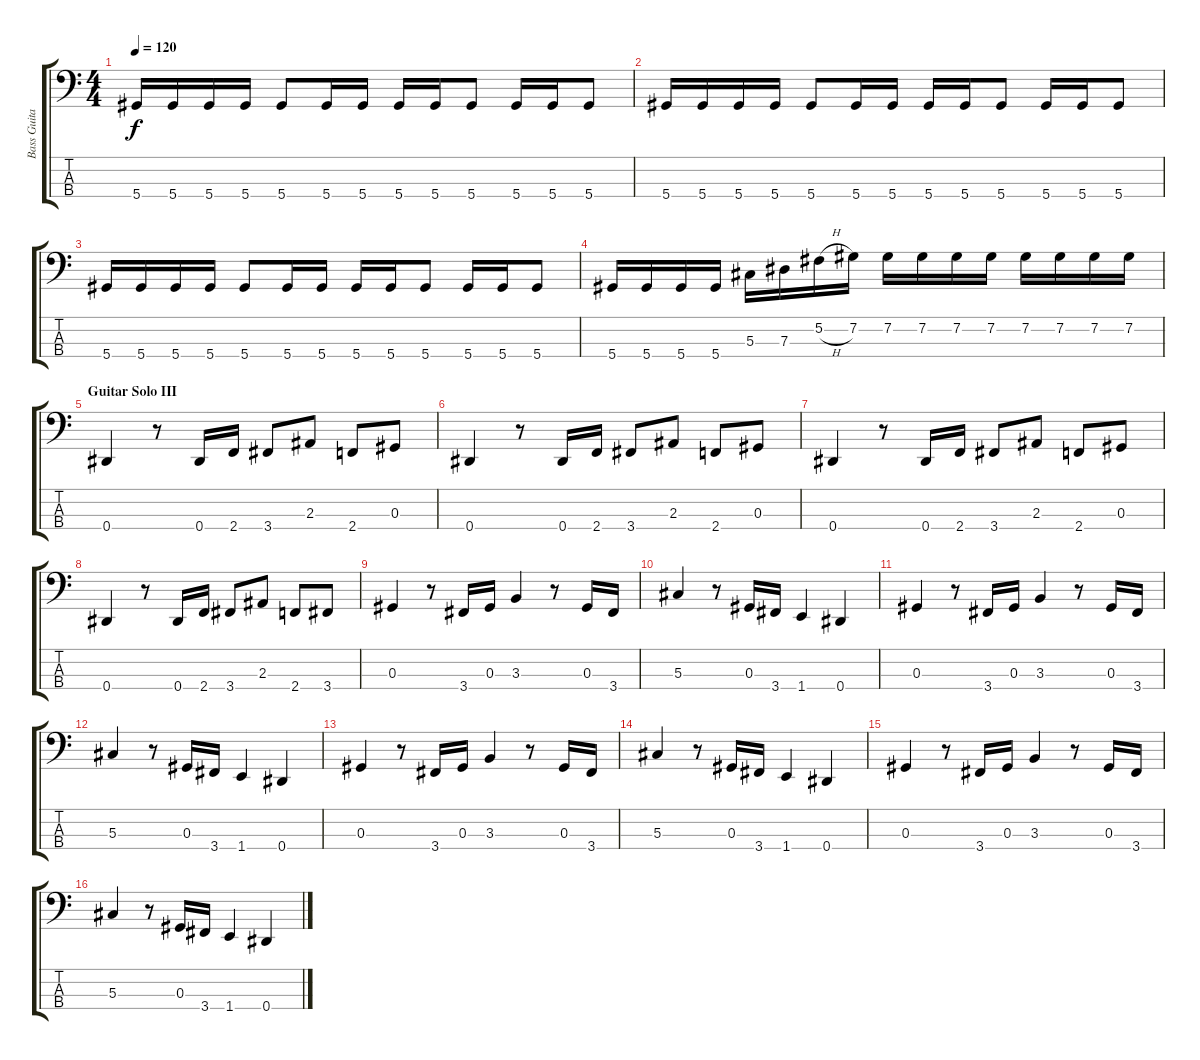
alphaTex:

\track ("Bass Guitar (David Ellefson)" "Bass Guita") {instrument electricbasspick}
\staff {score tabs}
\tuning (Gb2 Db2 Ab1 Eb1) {hide}
\ts (4 4)
\tempo 120
\clef f4
\ks c
5.4.16{dy f} 5.4.16 5.4.16 5.4.16 5.4.8 5.4.16 5.4.16 5.4.16 5.4.16 5.4.8 5.4.16 5.4.16 5.4.8 |
5.4.16 5.4.16 5.4.16 5.4.16 5.4.8 5.4.16 5.4.16 5.4.16 5.4.16 5.4.8 5.4.16 5.4.16 5.4.8 |
5.4.16 5.4.16 5.4.16 5.4.16 5.4.8 5.4.16 5.4.16 5.4.16 5.4.16 5.4.8 5.4.16 5.4.16 5.4.8 |
5.4.16 5.4.16 5.4.16 5.4.16 5.3.16 7.3.16 5.2{h}.16 7.2.16 7.2.16 7.2.16 7.2.16 7.2.16 7.2.16 7.2.16 7.2.16 7.2.16 |
\section ("" "Guitar Solo III")
0.4.4 r.8 0.4.16 2.4.16 3.4.8 2.3.8 2.4.8 0.3.8 |
0.4.4 r.8 0.4.16 2.4.16 3.4.8 2.3.8 2.4.8 0.3.8 |
0.4.4 r.8 0.4.16 2.4.16 3.4.8 2.3.8 2.4.8 0.3.8 |
0.4.4 r.8 0.4.16 2.4.16 3.4.8 2.3.8 2.4.8 3.4.8 |
0.3.4 r.8 3.4.16 0.3.16 3.3.4 r.8 0.3.16 3.4.16 |
5.3.4 r.8 0.3.16 3.4.16 1.4.4 0.4.4 |
0.3.4 r.8 3.4.16 0.3.16 3.3.4 r.8 0.3.16 3.4.16 |
5.3.4 r.8 0.3.16 3.4.16 1.4.4 0.4.4 |
0.3.4 r.8 3.4.16 0.3.16 3.3.4 r.8 0.3.16 3.4.16 |
5.3.4 r.8 0.3.16 3.4.16 1.4.4 0.4.4 |
0.3.4 r.8 3.4.16 0.3.16 3.3.4 r.8 0.3.16 3.4.16 |
5.3.4 r.8 0.3.16 3.4.16 1.4.4 0.4.4
